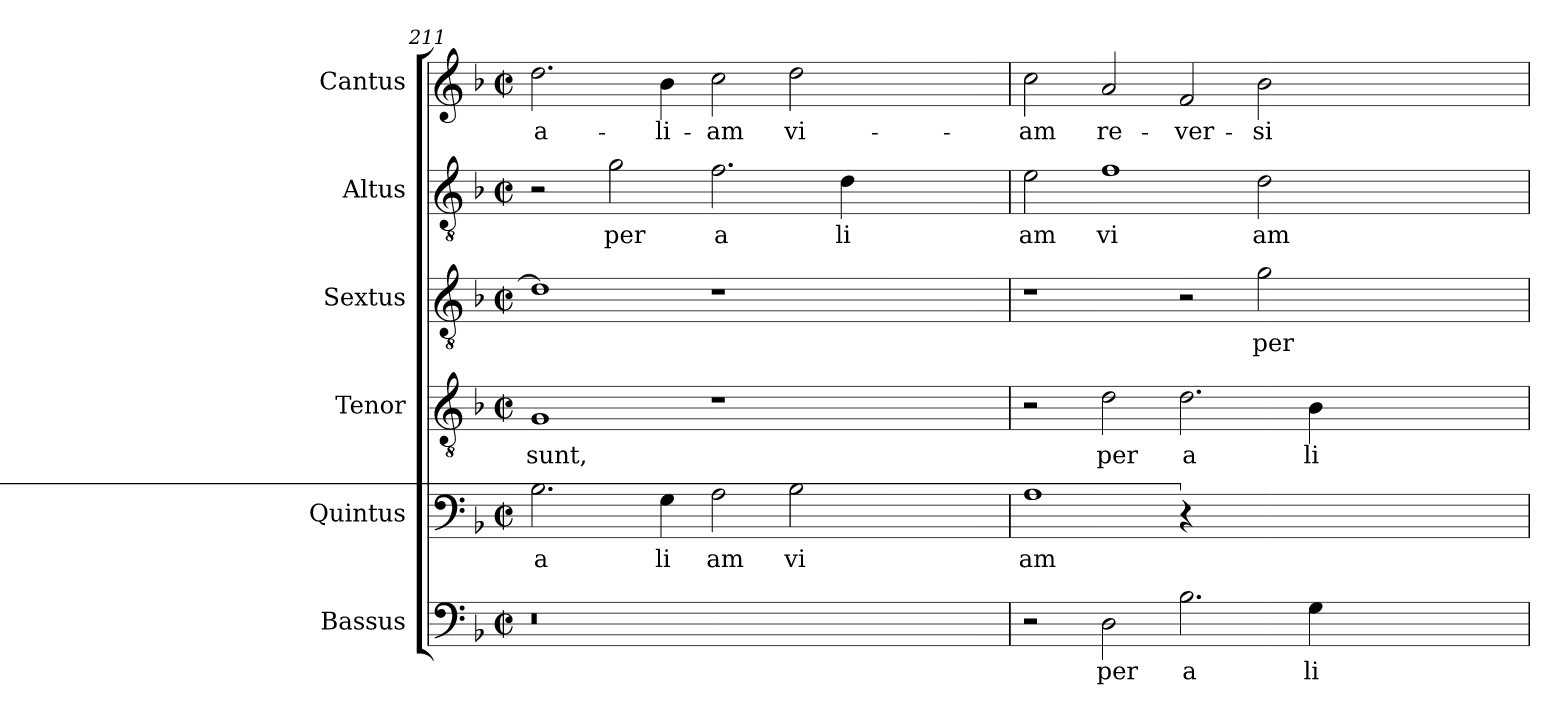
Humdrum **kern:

**kern	**text	**kern	**text	**kern	**text	**kern	**text	**kern	**text	**kern	**text
*part6	*part6	*part5	*part5	*part4	*part4	*part3	*part3	*part2	*part2	*part1	*part1
*staff6	*staff6	*staff5	*staff5	*staff4	*staff4	*staff3	*staff3	*staff2	*staff2	*staff1	*staff1
*I"Bassus	*	*I"Quintus	*	*I"Tenor	*	*I"Sextus	*	*I"Altus	*	*I"Cantus	*
*I'Bassus	*	*I'Quintus	*	*I'Tenor	*	*I'Sextus	*	*I'Altus	*	*I'Cantus	*
*clefF4	*	*clefF4	*	*clefGv2	*	*clefGv2	*	*clefGv2	*	*clefG2	*
*k[b-]	*	*k[b-]	*	*k[b-]	*	*k[b-]	*	*k[b-]	*	*k[b-]	*
*F:	*	*F:	*	*F:	*	*F:	*	*F:	*	*F:	*
*M2/2	*	*M2/2	*	*M2/2	*	*M2/2	*	*M2/2	*	*M2/2	*
*met(c|)	*	*met(c|)	*	*met(c|)	*	*met(c|)	*	*met(c|)	*	*met(c|)	*
=211	=211	=211	=211	=211	=211	=211	=211	=211	=211	=211	=211
!	!	!	!LO:LY:b:cj	!	!LO:LY:b:cj	!	!	!	!	!	!LO:LY:b:cj
0r	.	2.B-\	a	1G	sunt,	1d]	.	2r	.	2.dd\	a-
!	!	!	!	!	!	!	!	!	!LO:LY:b:cj	!	!
.	.	.	.	.	.	.	.	2g\	per	.	.
!	!	!	!LO:LY:b:cj	!	!	!	!	!	!	!	!LO:LY:b:cj
.	.	4G\	li	.	.	.	.	.	.	4b-\	-li-
!	!	!	!LO:LY:b:cj	!LO:N:vis=1	!	!LO:N:vis=1	!	!	!LO:LY:b:cj	!	!LO:LY:b:cj
.	.	2A\	am	0r	.	0r	.	2.f\	a	2cc\	-am
!	!	!	!LO:LY:b:cj	!	!	!	!	!	!	!	!LO:LY:b:cj
.	.	2B-\	vi	.	.	.	.	.	.	2dd\	vi-
!	!	!	!	!	!	!	!	!	!LO:LY:b:cj	!	!
.	.	.	.	.	.	.	.	4d\	li	.	.
1ryy	.	1ryy	.	.	.	.	.	1ryy	.	1ryy	.
=212	=212	=212	=212	=212	=212	=212	=212	=212	=212	=212	=212
!	!	!	!LO:LY:b:cj	!	!	!	!	!	!LO:LY:b:cj	!	!LO:LY:b:cj
2r	.	1A	am	2r	.	1r	.	2e\	am	2cc\	-am
!	!LO:LY:b:cj	!	!	!	!LO:LY:b:cj	!	!	!	!LO:LY:b:cj	!	!LO:LY:b:cj
2D\	per	.	.	2d\	per	.	.	1f	vi	2a/	re-
!	!LO:LY:b:cj	!LO:N:vis=1	!	!	!LO:LY:b:cj	!	!	!	!	!	!LO:LY:b:cj
2.B-\	a	4%9r	.	2.d\	a	2r	.	.	.	2f/	-ver-
!	!	!	!	!	!	!	!LO:LY:b:cj	!	!LO:LY:b:cj	!	!LO:LY:b:cj
.	.	.	.	.	.	2g\	per	2d\	am	2b-\	-si
!	!LO:LY:b:cj	!	!	!	!LO:LY:b:cj	!	!	!	!	!	!
4G\	li	.	.	4B-\	li	.	.	.	.	.	.
1ryy	.	.	.	1ryy	.	1ryy	.	1ryy	.	1ryy	.
4ryy	.	.	.	4ryy	.	4ryy	.	4ryy	.	4ryy	.
=	=	=	=	=	=	=	=	=	=	=	=
*-	*-	*-	*-	*-	*-	*-	*-	*-	*-	*-	*-
